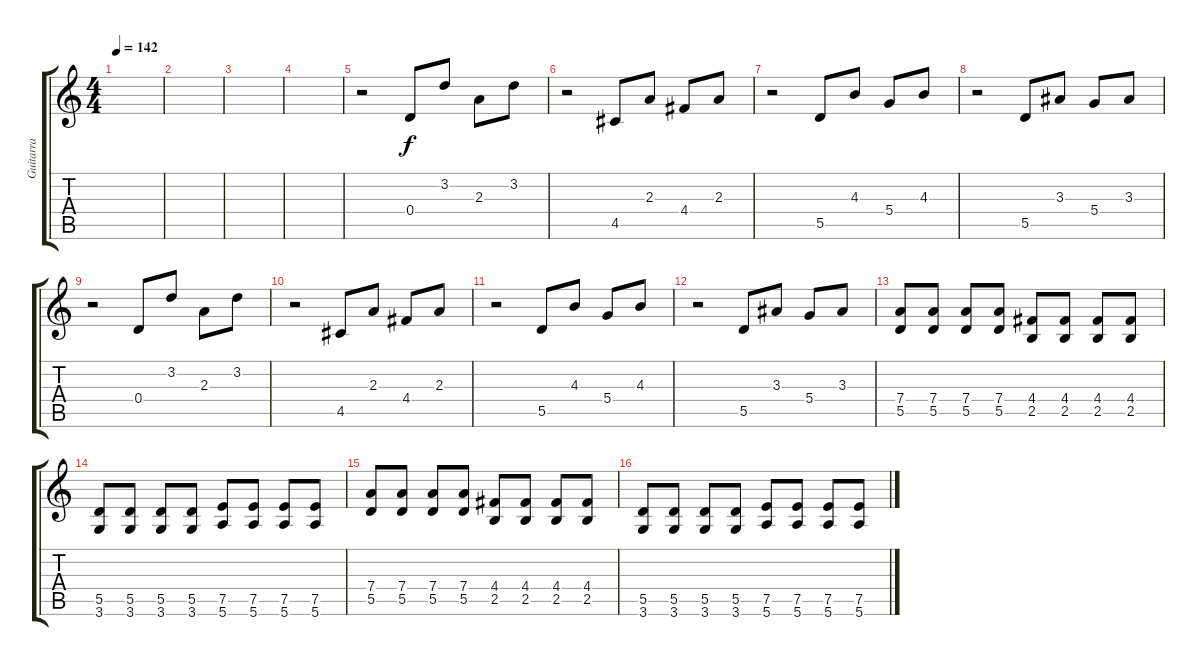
\track ("Guitarra" "Guitarra") {instrument overdrivenguitar}
\staff {score tabs}
\tuning (E4 B3 G3 D3 A2 E2) {hide}
\ts (4 4)
\tempo 142
\clef g2
\ks c
|
|
|
|
r.2{volume 8 instrument acousticguitarsteel} 0.4.8 3.2.8 2.3.8 3.2.8 |
r.2 4.5.8 2.3.8 4.4.8 2.3.8 |
r.2 5.5.8 4.3.8 5.4.8 4.3.8 |
r.2 5.5.8 3.3.8 5.4.8 3.3.8 |
r.2{volume 8 instrument acousticguitarsteel} 0.4.8 3.2.8 2.3.8 3.2.8 |
r.2 4.5.8 2.3.8 4.4.8 2.3.8 |
r.2 5.5.8 4.3.8 5.4.8 4.3.8 |
r.2 5.5.8 3.3.8 5.4.8 3.3.8 |
(7.4 5.5).8{volume 12 instrument overdrivenguitar} (7.4 5.5).8 (7.4 5.5).8 (7.4 5.5).8 (4.4 2.5).8 (4.4 2.5).8 (4.4 2.5).8 (4.4 2.5).8 |
(5.5 3.6).8 (5.5 3.6).8 (5.5 3.6).8 (5.5 3.6).8 (7.5 5.6).8 (7.5 5.6).8 (7.5 5.6).8 (7.5 5.6).8 |
(7.4 5.5).8 (7.4 5.5).8 (7.4 5.5).8 (7.4 5.5).8 (4.4 2.5).8 (4.4 2.5).8 (4.4 2.5).8 (4.4 2.5).8 |
(5.5 3.6).8 (5.5 3.6).8 (5.5 3.6).8 (5.5 3.6).8 (7.5 5.6).8 (7.5 5.6).8 (7.5 5.6).8 (7.5 5.6).8
